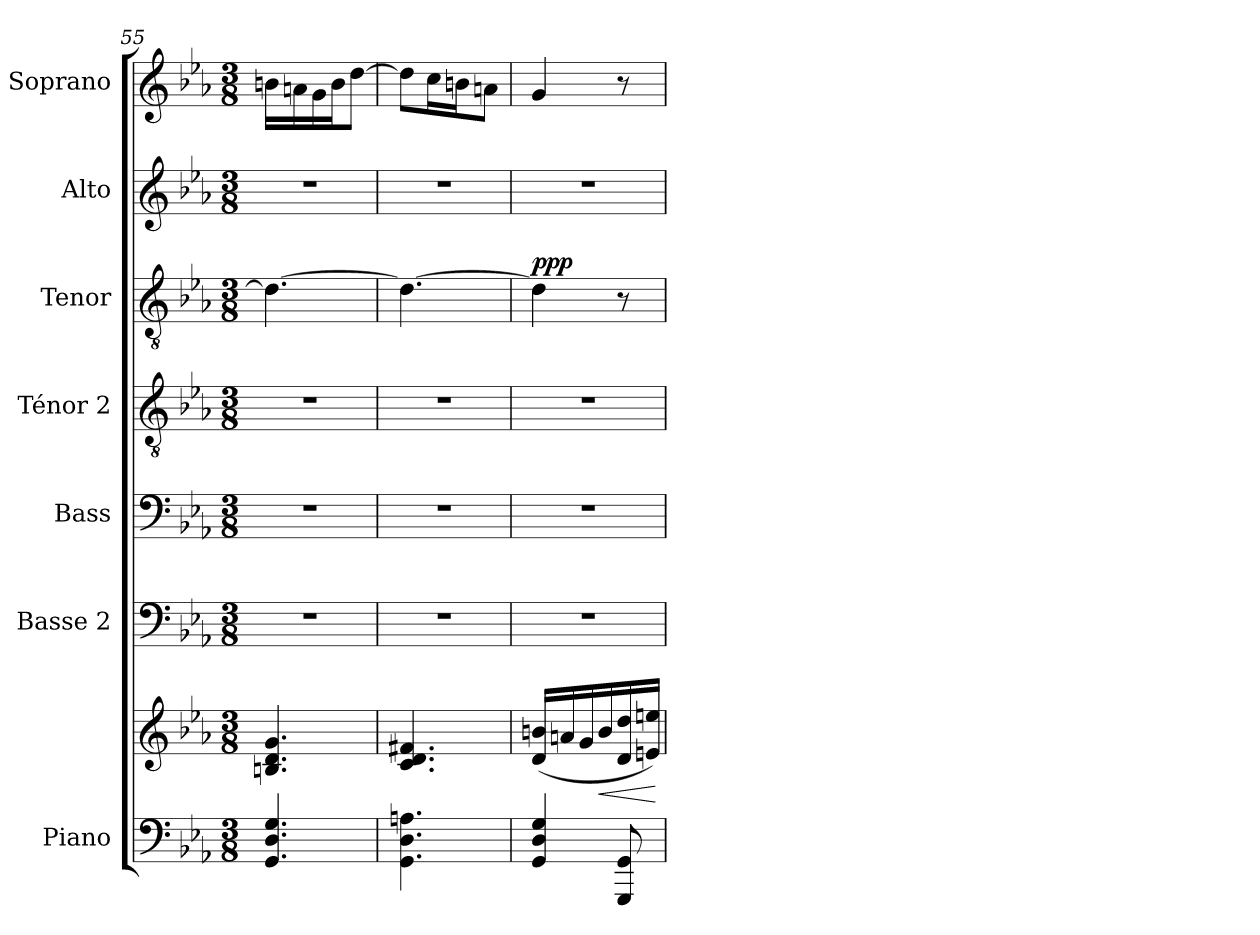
**kern	**kern	**dynam	**kern	**kern	**kern	**kern	**dynam	**kern	**kern
*part7	*part7	*part7	*part6	*part5	*part4	*part3	*part3	*part2	*part1
*staff8	*staff7	*staff7/8	*staff6	*staff5	*staff4	*staff3	*staff3	*staff2	*staff1
*I"Piano	*	*	*I"Basse 2	*I"Bass	*I"Ténor 2	*I"Tenor	*	*I"Alto	*I"Soprano
*I'Pno	*	*	*	*	*	*	*	*	*
*clefF4	*clefG2	*	*clefF4	*clefF4	*clefGv2	*clefGv2	*	*clefG2	*clefG2
*k[b-e-a-]	*k[b-e-a-]	*	*k[b-e-a-]	*k[b-e-a-]	*k[b-e-a-]	*k[b-e-a-]	*	*k[b-e-a-]	*k[b-e-a-]
*M3/8	*M3/8	*	*M3/8	*M3/8	*M3/8	*M3/8	*	*M3/8	*M3/8
=55	=55	=55	=55	=55	=55	=55	=55	=55	=55
4.GG/ 4.D/ 4.G/	4.Bn/ 4.d/ 4.g/	.	4.r	4.r	4.r	4.d\_	.	4.r	16bn\LL
.	.	.	.	.	.	.	.	.	16an\
.	.	.	.	.	.	.	.	.	16g\
.	.	.	.	.	.	.	.	.	16b\J
.	.	.	.	.	.	.	.	.	[8dd\J
=56	=56	=56	=56	=56	=56	=56	=56	=56	=56
4.GG\ 4.D\ 4.An\	4.c/ 4.d/ 4.f#X/	.	4.r	4.r	4.r	4.d\_	.	4.r	8dd\L]
.	.	.	.	.	.	.	.	.	16cc\L
.	.	.	.	.	.	.	.	.	16bn\J
.	.	.	.	.	.	.	.	.	8an\J
=57	=57	=57	=57	=57	=57	=57	=57	=57	=57
!	!	!	!	!	!	!	!LO:DY:a	!	!
4GG/ 4D/ 4G/	(<16d/ 16bn/LL	.	4.r	4.r	4.r	4d\]	ppp	4.r	4g/
.	16an/	.	.	.	.	.	.	.	.
.	16g/	.	.	.	.	.	.	.	.
!	!	!LO:HP:b	!	!	!	!	!	!	!
.	16b/	<	.	.	.	.	.	.	.
8GGG/ 8GG/	16d/ 16dd/	.	.	.	.	8r	.	.	8r
.	16en/ 16een/JJ)	.	.	.	.	.	.	.	.
.	.	[	.	.	.	.	.	.	.
=	=	=	=	=	=	=	=	=	=
*-	*-	*-	*-	*-	*-	*-	*-	*-	*-
